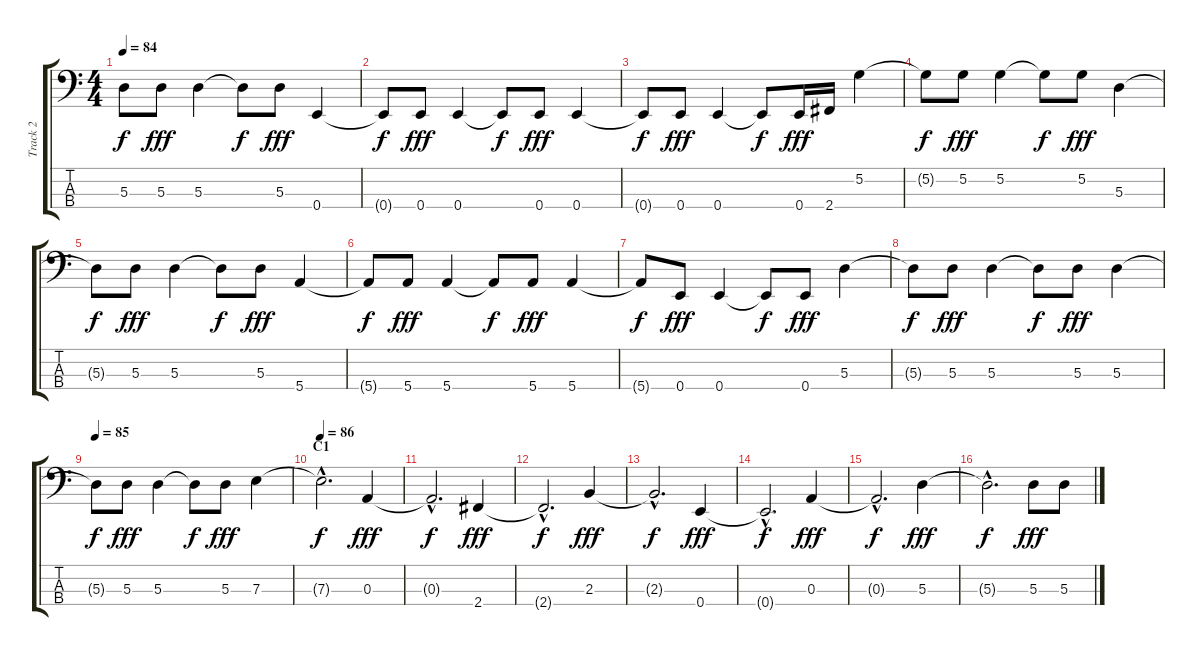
\track ("Track 2" "Track 2") {instrument electricbassfinger}
\staff {score tabs}
\tuning (G2 D2 A1 E1) {hide}
\ts (4 4)
\tempo 84
\clef f4
\ks c
5.3{t}.8{dy f} 5.3.8{dy fff} 5.3.4 5.3{t}.8{dy f} 5.3.8{dy fff} 0.4.4 |
0.4{t}.8{dy f} 0.4.8{dy fff} 0.4.4 0.4{t}.8{dy f} 0.4.8{dy fff} 0.4.4 |
0.4{t}.8{dy f} 0.4.8{dy fff} 0.4.4 0.4{t}.8{dy f} 0.4.16{dy fff} 2.4.16 5.2.4 |
5.2{t}.8{dy f} 5.2.8{dy fff} 5.2.4 5.2{t}.8{dy f} 5.2.8{dy fff} 5.3.4 |
5.3{t}.8{dy f} 5.3.8{dy fff} 5.3.4 5.3{t}.8{dy f} 5.3.8{dy fff} 5.4.4 |
5.4{t}.8{dy f} 5.4.8{dy fff} 5.4.4 5.4{t}.8{dy f} 5.4.8{dy fff} 5.4.4 |
5.4{t}.8{dy f} 0.4.8{dy fff} 0.4.4 0.4{t}.8{dy f} 0.4.8{dy fff} 5.3.4 |
5.3{t}.8{dy f} 5.3.8{dy fff} 5.3.4 5.3{t}.8{dy f} 5.3.8{dy fff} 5.3.4 |
\tempo 85
5.3{t}.8{dy f} 5.3.8{dy fff} 5.3.4 5.3{t}.8{dy f} 5.3.8{dy fff} 7.3.4 |
\section ("" "C1")
\tempo 86
7.3{hac t}.2{d dy f} 0.3.4{dy fff} |
0.3{hac t}.2{d dy f} 2.4.4{dy fff} |
2.4{hac t}.2{d dy f} 2.3.4{dy fff} |
2.3{hac t}.2{d dy f} 0.4.4{dy fff} |
0.4{hac t}.2{d dy f} 0.3.4{dy fff} |
0.3{hac t}.2{d dy f} 5.3.4{dy fff} |
5.3{hac t}.2{d dy f} 5.3.8{dy fff} 5.3.8
